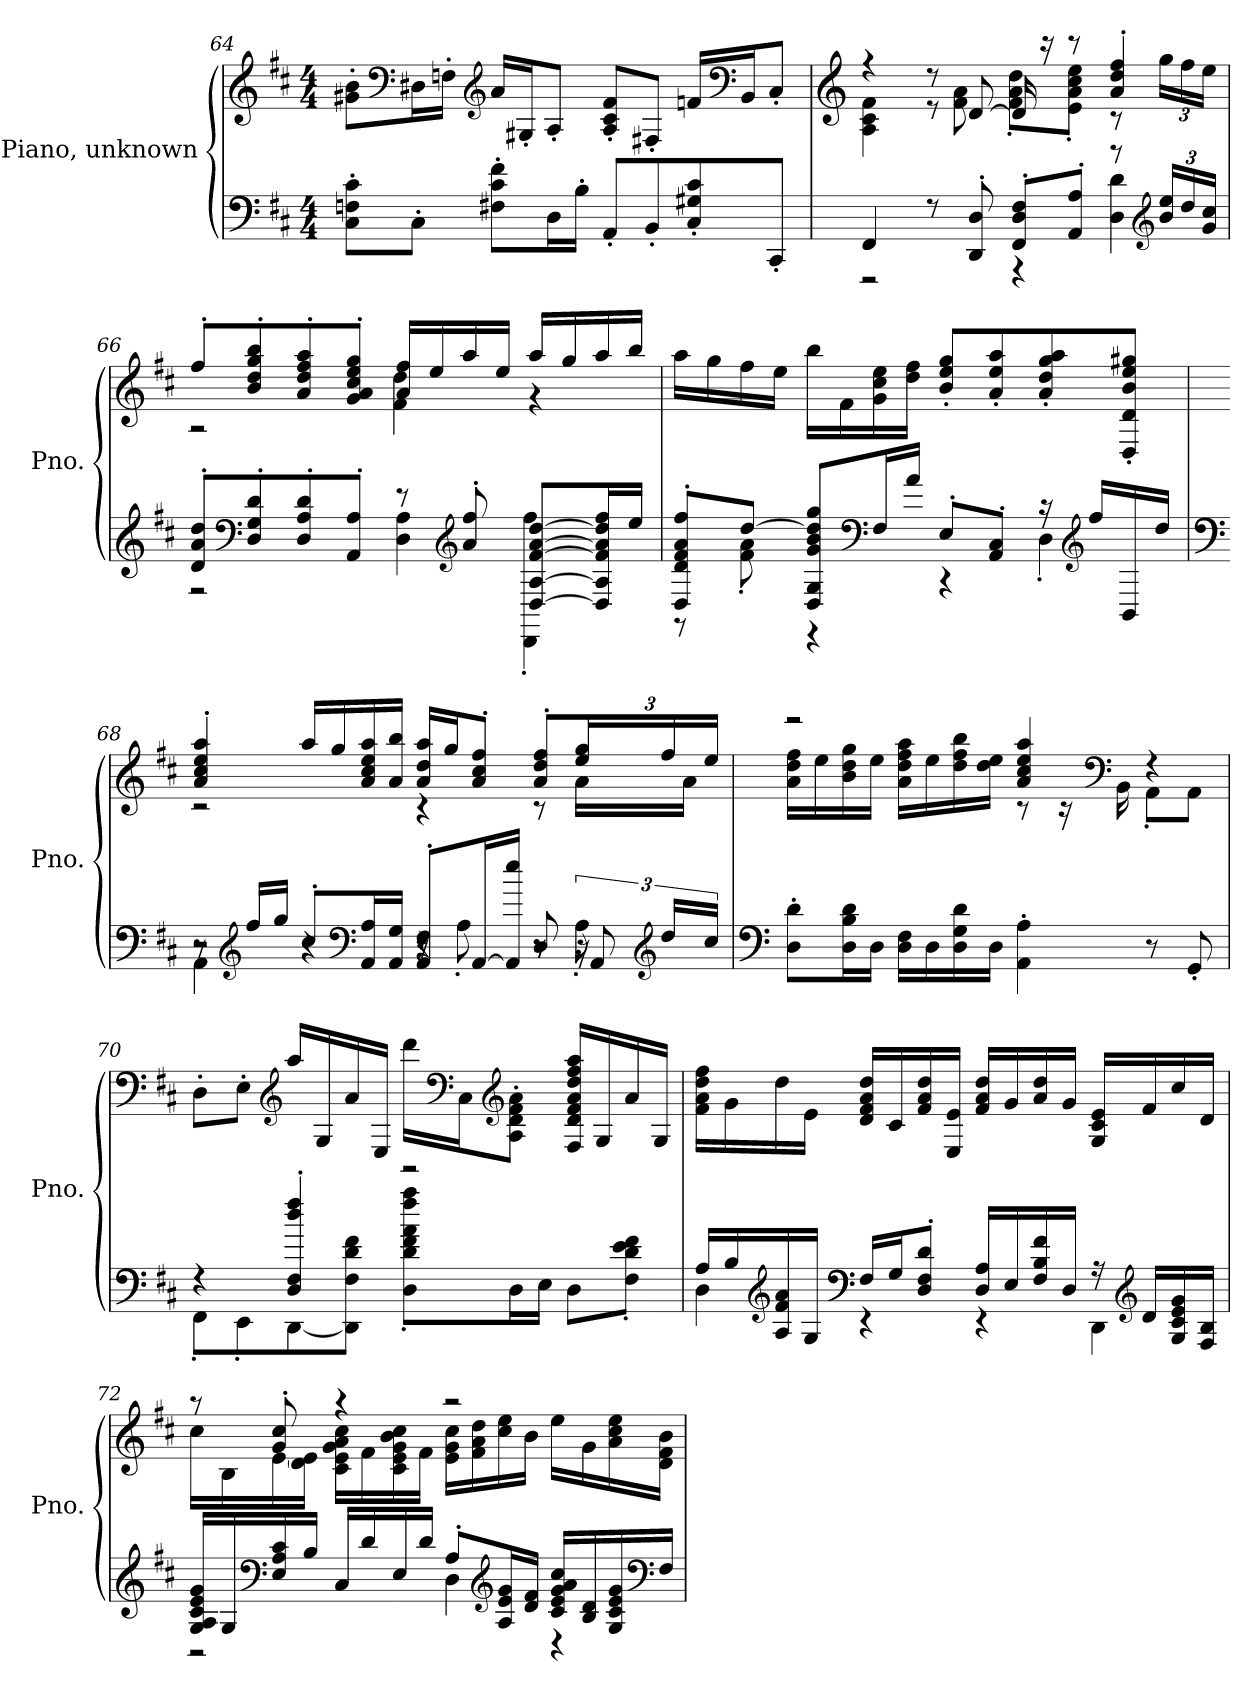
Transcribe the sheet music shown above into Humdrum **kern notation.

**kern	**kern
*part1	*part1
*staff2	*staff1
*I"Piano, unknown	*
*I'Pno.	*
!!LO:LB:g=z
*clefF4	*clefG2
*k[f#c#]	*k[f#c#]
*M4/4	*M4/4
=64	=64
8C#\' 8Fn\' 8c#\'L	8g#X\' 8b\'L
*	*clefF4
8C#'\J	16D#X\L
.	16Fn'\JJ
*	*clefG2
8F#X\' 8c#\' 8f#\'L	16a/LL
.	16G#X'/J
16D\L	8A'/J
16B'\JJ	.
8AA'/L	8A/' 8c#/' 8f#/'L
8BB'/	8F#X'/J
8C#/' 8G#X/' 8c#/'	16fn/LL
*	*clefF4
.	16BB/J
8CC#'/J	8C#'/J
=65	=65
*	*clefG2
*^	*^
4FF#/	2r	4r	4A\ 4c#\ 4f#\
8r	.	8r	8r
8DD/' 8D/'	.	[8d/	8f#\ 8a\
8FF#/' 8D/' 8F#/'L	4r	16d/]	8f#\' 8a\' 8dd\'L
.	.	16r	.
8AA/' 8A/'J	.	8r	8e\' 8a\' 8cc#\' 8ee\'J
8r	4D\ 4d\	4a/' 4dd/' 4ff#/'	8r
*clefG2	*	*	*
*Xbrackettup	*	*	*Xbrackettup
24b/ 24ee/LL	.	.	24gg\LL
24dd/	.	.	24ff#\
24g/ 24cc#/JJ	.	.	24ee\JJ
!!LO:LB:g=z	!!
=66	=66	=66	=66
8d/' 8a/' 8dd/'L	2r	8ff#'/L	2r
*clefF4	*	*	*
8D/' 8G/' 8d/'	.	8b/' 8dd/' 8gg/' 8bb/'	.
8D/' 8A/' 8d/'	.	8a/' 8dd/' 8ff#/' 8aa/'	.
8AA/' 8A/'J	.	8g/' 8a/' 8cc#/' 8ee/' 8gg/'J	.
8r	4D\ 4A\	16a/ 16ff#/LL	4f#\ 4dd\
.	.	16ee/	.
*clefG2	*	*	*
8a/' 8ff#/'	.	16aa/	.
.	.	16ee/JJ	.
[8D/ [8A/ [8f#/ [8a/ [8dd/L	4DD\' 4ff#\'	16aa/LL	4r
.	.	16gg/	.
16D/] 16A/] 16f#/] 16a/] 16dd/] 16ff#/L	.	16aa/	.
16ee/JJ	.	16bb/JJ	.
*	*	*v	*v
=67	=67	=67
8D/' 8d/' 8f#/' 8a/' 8ff#/'L	8r	16aa\LL
.	.	16gg\
[8dd/J	8f#\' 8a\'	16ff#\
.	.	16ee\JJ
8D/ 8G/ 8g/ 8b/ 8dd/] 8gg/L	4r	16bb\LL
.	.	16f#\
*clefF4	*	*
16F#/L	.	16g\ 16cc#\ 16ee\
16a/JJ	.	16dd\ 16ff#\JJ
8E'/L	4r	8b/' 8ee/' 8gg/'L
8AA/' 8C#/'J	.	8a/' 8ee/' 8aa/'
16r	4D'\	8a/' 8dd/' 8gg/' 8aa/'
*clefG2	*	*
16ff#/LL	.	.
16BB/	.	8D/' 8d/' 8b/' 8ee/' 8gg#X/'J
16dd/JJ	.	.
*v	*v	*
!!LO:PB:g=z
=68	=68
*clefF4	*
*^	*^
*	*^	*	*
8r	4AA\	2r	4a/' 4cc#/' 4ee/' 4aa/'	2r
*clefG2	*	*	*	*
16ff#/LL	.	.	.	.
16gg/JJ	.	.	.	.
8cc#'/L	4r	.	16aa/LL	.
.	.	.	16gg/	.
*clefF4	*	*	*	*
16AA/ 16A/L	.	.	16a/ 16cc#/ 16ee/ 16aa/	.
16AA/ 16G/JJ	.	.	16a/ 16bb/JJ	.
8AA/' 8F#/'L	8r	4r	16a/ 16dd/ 16aa/LL	4r
.	.	.	16gg/J	.
[16AA/L	8A'\	.	8a/' 8cc#/' 8ff#/'J	.
16AA/] 16ee/JJ	.	.	.	.
8D/	8r	8r	8a/' 8dd/' 8ff#/'L	8r
*brackettup	*	*	*	*
24r	8A'\	8AA/	24ee/ 24gg/L	16a\LL
*clefG2	*	*	*	*
24dd/LL	.	.	24ff#/	.
.	.	.	.	16a\JJ
24cc#/JJ	.	.	24ee/JJ	.
*v	*v	*v	*	*
=69	=69	=69
*clefF4	*	*
8D\' 8d\'L	2r	16a\ 16dd\ 16ff#\LL
.	.	16ee\
16D\ 16B\ 16d\L	.	16b\ 16dd\ 16gg\
16D\JJ	.	16ee\JJ
16D\ 16F#\LL	.	16a\ 16dd\ 16ff#\ 16aa\LL
16D\	.	16ee\
16D\ 16G\ 16d\	.	16dd\ 16ff#\ 16bb\
16D\JJ	.	16dd\ 16ee\JJ
4AA\' 4A\'	4a/ 4cc#/ 4ee/ 4aa/	8r
.	.	16r
*	*clefF4	*
.	.	16BB\
8r	4r	8AA'\L
8GG'/	.	8AA\J
*	*v	*v
!!LO:LB:g=z
=70	=70
*^	*
4r	8FF#'\L	8D'\L
.	8EE'\	8E'\J
*	*	*clefG2
4D/' 4F#/' 4dd/' 4ff#/'	[8DD\	16aa/LL
.	.	16G/
.	8DD\] 8F#\ 8d\ 8f#\J	16a/
.	.	16E/JJ
2r	8D\' 8d\' 8f#\' 8a\' 8ff#\' 8aa\'L	16ddd\LL
*	*	*clefF4
.	.	16C#\J
*	*	*clefG2
.	16D\L	8A\' 8d\' 8f#\' 8a\'J
.	16E\JJ	.
.	8D\L	16F#/ 16d/ 16f#/ 16a/ 16dd/ 16ff#/ 16aa/LL
.	.	16G/
.	8F#\' 8d\' 8e\' 8f#\'J	16a/
.	.	16G/JJ
=71	=71	=71
16A/LL	4D\	16f#\ 16a\ 16dd\ 16ff#\LL
16B/	.	16g\
*clefG2	*	*
16A/ 16f#/ 16a/	.	16dd\
16G/JJ	.	16e\JJ
*clefF4	*	*
16F#/LL	4r	16d/ 16f#/ 16a/ 16dd/LL
16G/J	.	16c#/
8D/' 8F#/' 8d/'J	.	16f#/ 16a/ 16dd/
.	.	16E/ 16e/JJ
16D/ 16A/LL	4r	16f#/ 16a/ 16dd/LL
16E/	.	16g/
16F#/ 16B/ 16f#/	.	16a/ 16dd/
16D/JJ	.	16g/JJ
16r	4DD\	16G/ 16c#/ 16e/LL
*clefG2	*	*
16d/LL	.	16f#/
16G/ 16c#/ 16e/ 16g/	.	16cc#/
16F#/ 16B/JJ	.	16d/JJ
!!LO:LB:g=z
=72	=72	=72
*	*	*^
16G/ 16A/ 16c#/ 16e/ 16g/LL	2r	8r	16cc#\LL
16G/	.	.	16B\
*clefF4	*	*	*
16E/ 16A/ 16c#/	.	8g/' 8cc#/'	[16e\
16B/JJ	.	.	16d\ 16e\]JJ
16C#/LL	.	4r	16c#\ 16e\ 16g\ 16a\ 16cc#\LL
16d/	.	.	16f#\
16E/	.	.	16c#\ 16e\ 16g\ 16b\ 16cc#\
16d/JJ	.	.	16f#\JJ
8A'/L	4D\	2r	16e\ 16g\ 16cc#\LL
.	.	.	16f#\ 16a\ 16dd\
*clefG2	*	*	*
16A/ 16e/ 16g/L	.	.	16cc#\ 16ee\
16d/ 16f#/JJ	.	.	16b\JJ
16c#/ 16e/ 16g/ 16a/ 16cc#/LL	4r	.	16ee\LL
16B/ 16d/	.	.	16g\
16G/ 16c#/ 16e/ 16g/	.	.	16a\ 16cc#\ 16ee\
*clefF4	*	*	*
16F#/JJ	.	.	16d\ 16f#\ 16b\JJ
*v	*v	*	*
*	*v	*v
=	=
*-	*-
